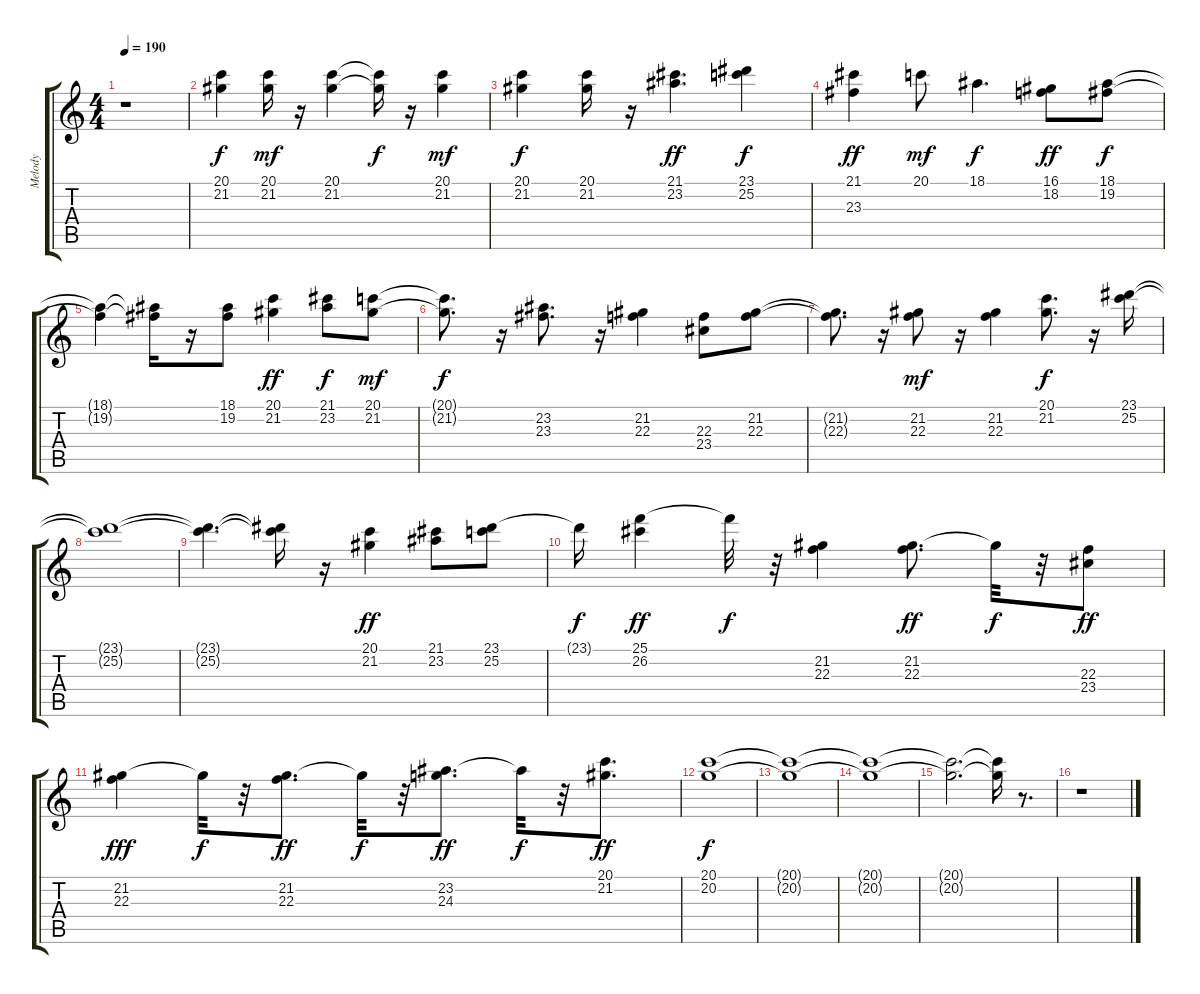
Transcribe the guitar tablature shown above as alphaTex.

\track ("Melody" "Melody") {instrument flute}
\staff {score tabs}
\tuning (E4 B3 G3 D3 A2 E2) {hide}
\ts (4 4)
\tempo 190
\clef g2
\ks c
r.1{dy f} |
(20.1 21.2).4 (20.1 21.2).16{dy mf} r.16 (20.1 21.2).4 (20.1{t} 21.2{t}).16{dy f} r.16 (20.1 21.2).4{dy mf} |
(20.1 21.2).4{dy f} (20.1 21.2).16 r.16 (21.1 23.2).4{d dy ff} (23.1 25.2).4{dy f} |
(21.1 23.3).4{dy ff} 20.1.8{dy mf} 18.1.4{d dy f} (16.1 18.2).8{dy ff} (18.1 19.2).8{dy f} |
(18.1{t} 19.2{t}).4 (18.1{t} 19.2{t}).16 r.16 (18.1 19.2).8 (20.1 21.2).4{dy ff} (21.1 23.2).8{dy f} (20.1 21.2).8{dy mf} |
(20.1{t} 21.2{t}).8{d dy f} r.16 (23.2 23.3).8{d} r.16 (21.2 22.3).4 (22.3 23.4).8 (21.2 22.3).8 |
(21.2{t} 22.3{t}).8{d} r.16 (21.2 22.3).8{dy mf} r.16 (21.2 22.3).4 (20.1 21.2).8{d dy f} r.16 (23.1 25.2).16 |
(23.1{t} 25.2{t}).1 |
(23.1{t} 25.2{t}).4{d} (23.1{t} 25.2{t}).16 r.16 (20.1 21.2).4{dy ff} (21.1 23.2).8 (23.1 25.2).8 |
23.1{t}.16{dy f} (25.1 26.2).4{dy ff} 25.1{t}.32{dy f} r.32 (21.2 22.3).4 (21.2 22.3).8{d dy ff} 21.2{t}.32{dy f} r.32 (22.3 23.4).8{dy ff} |
(21.2 22.3).4{dy fff} 21.2{t}.32{dy f} r.32 (21.2 22.3).8{d dy ff} 21.2{t}.32{dy f} r.32 (23.2 24.3).8{d dy ff} 23.2{t}.32{dy f} r.32 (20.1 21.2).8{d dy ff} |
(20.1 20.2).1{dy f} |
(20.1{t} 20.2{t}).1 |
(20.1{t} 20.2{t}).1 |
(20.1{t} 20.2{t}).2{d} (20.1{t} 20.2{t}).16 r.8{d} |
r.1
